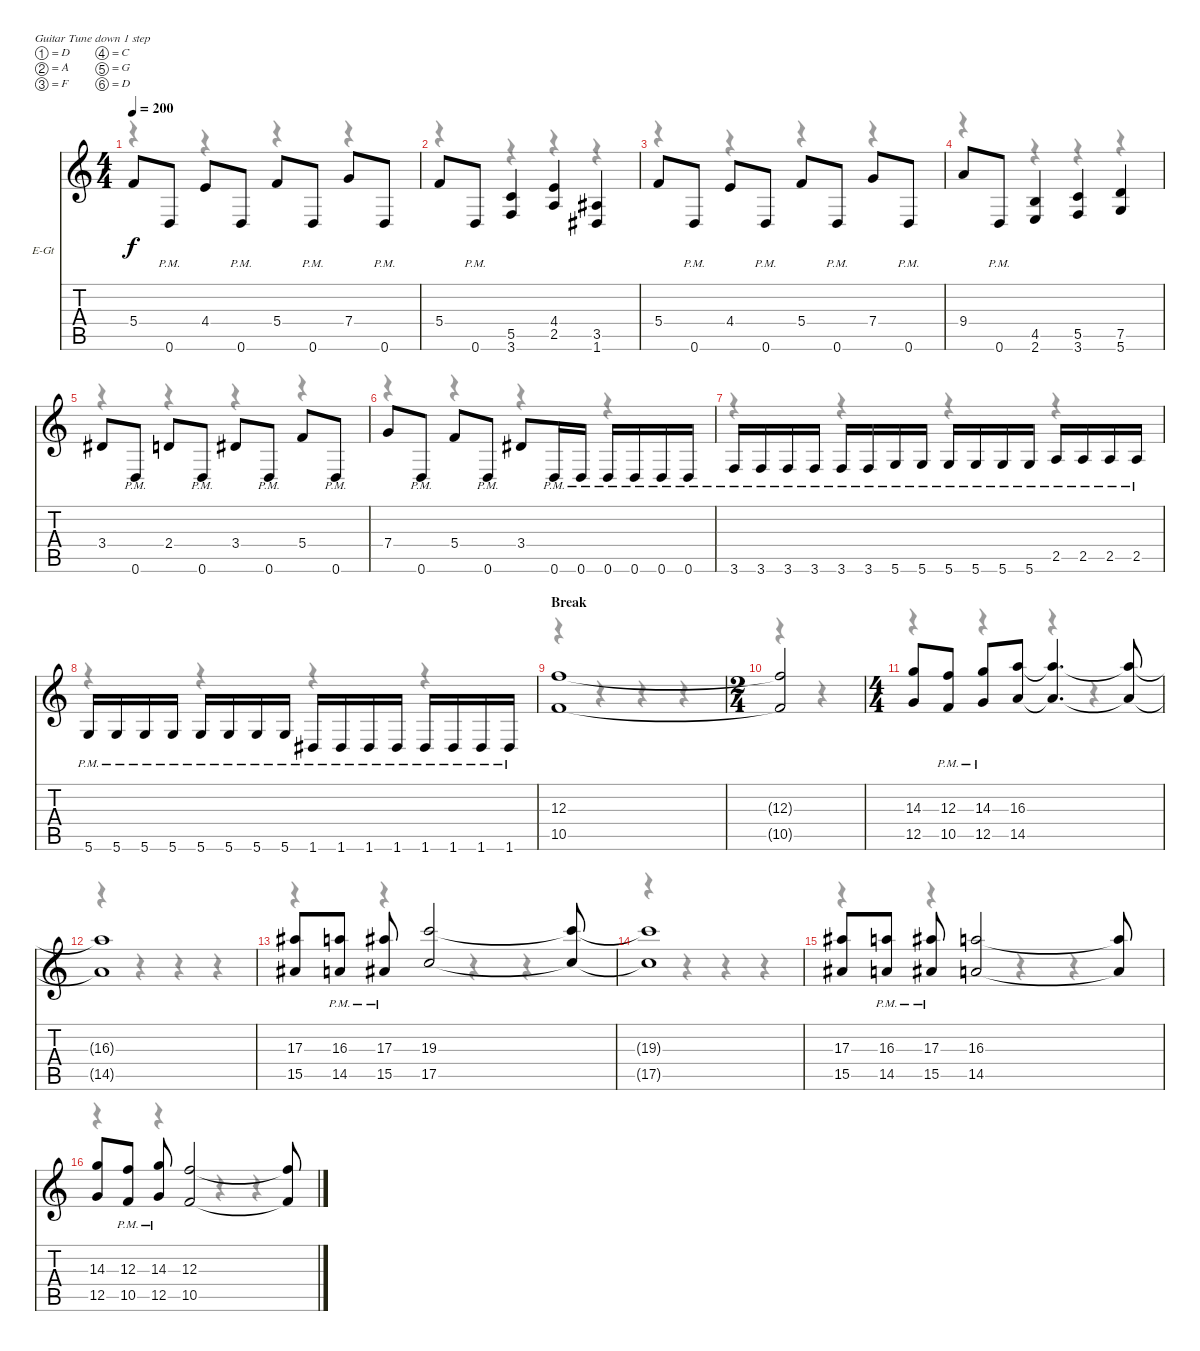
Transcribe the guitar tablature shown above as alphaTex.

\bracketExtendMode nobrackets
\firstSystemTrackNameOrientation horizontal
\otherSystemsTrackNameOrientation horizontal
\track ("Sami Yli-Sirniö" "E-Gt") {instrument distortionguitar}
\staff {score tabs}
\tuning (D4 A3 F3 C3 G2 D2)
\voice
\ts (4 4)
\beaming (8 2 2 2 2)
\tempo 200
\clef g2
\ks c
5.4.8{dy f} 0.6{pm}.8 4.4.8 0.6{pm}.8 5.4.8 0.6{pm}.8 7.4.8 0.6{pm}.8 |
5.4.8 0.6{pm}.8 (5.5 3.6).4 (4.4 2.5).4 (3.5 1.6).4 |
5.4.8 0.6{pm}.8 4.4.8 0.6{pm}.8 5.4.8 0.6{pm}.8 7.4.8 0.6{pm}.8 |
9.4.8 0.6{pm}.8 (4.5 2.6).4 (5.5 3.6).4 (7.5 5.6).4 |
3.4.8 0.6{pm}.8 2.4.8 0.6{pm}.8 3.4.8 0.6{pm}.8 5.4.8 0.6{pm}.8 |
7.4.8 0.6{pm}.8 5.4.8 0.6{pm}.8 3.4.8 0.6{pm}.16 0.6{pm}.16 0.6{pm}.16 0.6{pm}.16 0.6{pm}.16 0.6{pm}.16 |
3.6{pm}.16 3.6{pm}.16 3.6{pm}.16 3.6{pm}.16 3.6{pm}.16 3.6{pm}.16 5.6{pm}.16 5.6{pm}.16 5.6{pm}.16 5.6{pm}.16 5.6{pm}.16 5.6{pm}.16 2.5{pm}.16 2.5{pm}.16 2.5{pm}.16 2.5{pm}.16 |
5.6{pm}.16 5.6{pm}.16 5.6{pm}.16 5.6{pm}.16 5.6{pm}.16 5.6{pm}.16 5.6{pm}.16 5.6{pm}.16 1.6{pm}.16 1.6{pm}.16 1.6{pm}.16 1.6{pm}.16 1.6{pm}.16 1.6{pm}.16 1.6{pm}.16 1.6{pm}.16 |
\section ("" "Break")
(12.3 10.5).1 |
\ts (2 4)
\beaming (8 1 1 1 1)
(12.3{t} 10.5{t}).2 |
\ts (4 4)
\beaming (8 2 2 2 2)
(14.3 12.5).8 (12.3{pm} 10.5{pm}).8 (14.3{pm} 12.5{pm}).8 (16.3 14.5).8 (16.3{t} 14.5{t}).4{d} (16.3{t} 14.5{t}).8 |
(16.3{t} 14.5{t}).1 |
(17.3 15.5).8 (16.3{pm} 14.5{pm}).8 (17.3{pm} 15.5{pm}).8 (19.3 17.5).2 (19.3{t} 17.5{t}).8 |
(19.3{t} 17.5{t}).1 |
(17.3 15.5).8 (16.3{pm} 14.5{pm}).8 (17.3{pm} 15.5{pm}).8 (16.3 14.5).2 (16.3{t} 14.5{t}).8 |
(14.3 12.5).8 (12.3{pm} 10.5{pm}).8 (14.3{pm} 12.5{pm}).8 (12.3 10.5).2 (12.3{t} 10.5{t}).8
\voice
\clef g2
\ottava regular
\simile none
\ks c
r.4{dy mf} r.4 r.4 r.4 |
r.4 r.4 r.4 r.4 |
r.4 r.4 r.4 r.4 |
r.4 r.4 r.4 r.4 |
r.4 r.4 r.4 r.4 |
r.4 r.4 r.4 r.4 |
r.4 r.4 r.4 r.4 |
r.4 r.4 r.4 r.4 |
r.4 r.4 r.4 r.4 |
r.4 r.4 |
r.4 r.4 r.4 r.4 |
r.4 r.4 r.4 r.4 |
r.4 r.4 r.4 r.4 |
r.4 r.4 r.4 r.4 |
r.4 r.4 r.4 r.4 |
r.4 r.4 r.4 r.4
